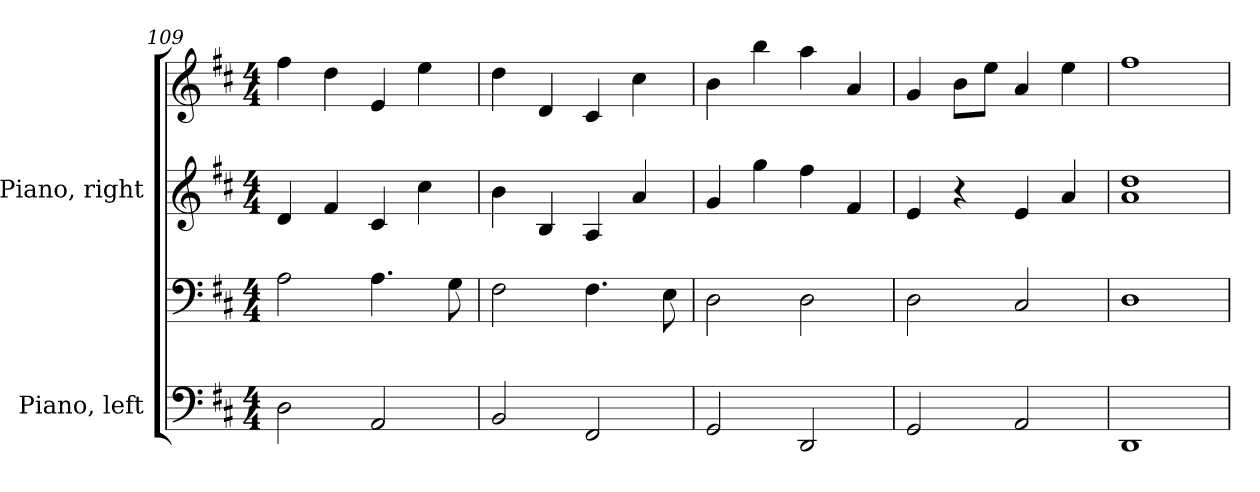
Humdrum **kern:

**kern	**kern	**kern	**kern
*part2	*part2	*part1	*part1
*staff4	*staff3	*staff2	*staff1
*I"Piano, left	*	*I"Piano, right	*
*I'Pno.	*	*I'Pno.	*
*clefF4	*clefF4	*clefG2	*clefG2
*k[f#c#]	*k[f#c#]	*k[f#c#]	*k[f#c#]
*M4/4	*M4/4	*M4/4	*M4/4
=109	=109	=109	=109
2D\	2A\	4d/	4ff#\
.	.	4f#/	4dd\
2AA/	4.A\	4c#/	4e/
.	.	4cc#\	4ee\
.	8G\	.	.
=110	=110	=110	=110
2BB/	2F#\	4b\	4dd\
.	.	4B/	4d/
2FF#/	4.F#\	4A/	4c#/
.	.	4a/	4cc#\
.	8E\	.	.
=111	=111	=111	=111
2GG/	2D\	4g/	4b\
.	.	4gg\	4bb\
2DD/	2D\	4ff#\	4aa\
.	.	4f#/	4a/
!!LO:PB:g=z
=112	=112	=112	=112
2GG/	2D\	4e/	4g/
.	.	4r	8b\L
.	.	.	8ee\J
2AA/	2C#/	4e/	4a/
.	.	4a/	4ee\
=113	=113	=113	=113
1DD	1D	1a 1dd	1ff#
=	=	=	=
*-	*-	*-	*-
